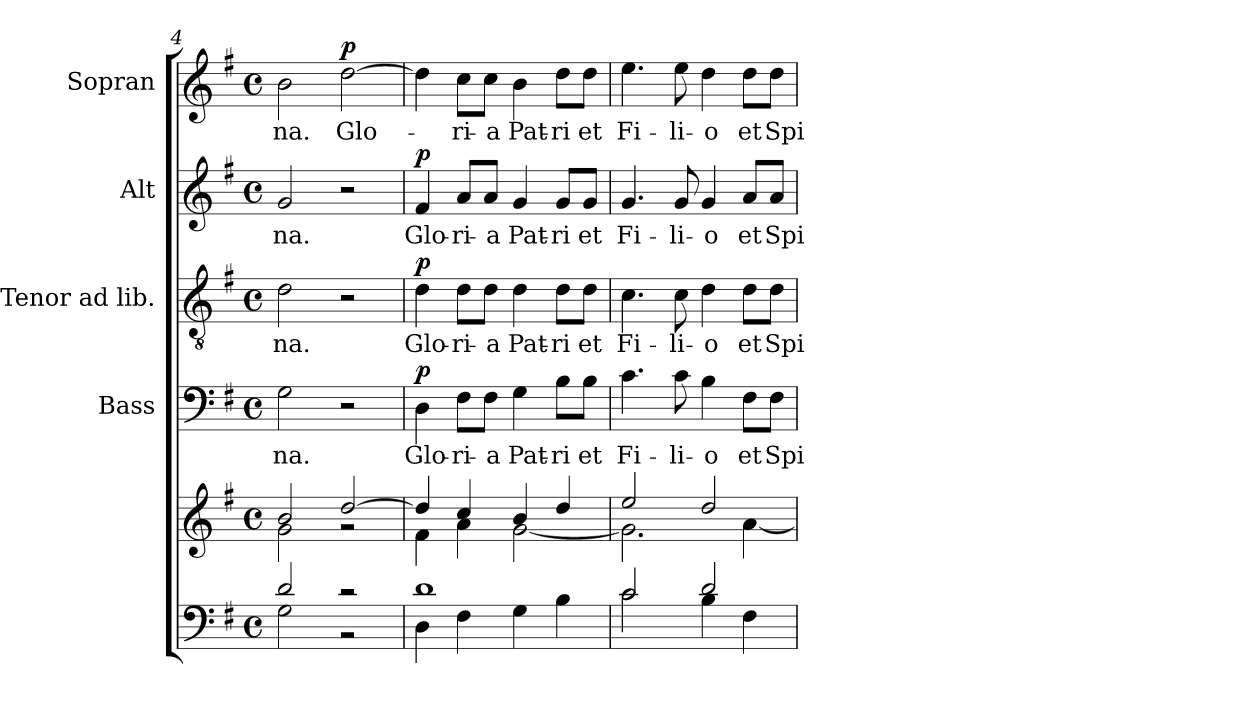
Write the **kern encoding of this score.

**kern	**kern	**kern	**text	**dynam	**kern	**text	**dynam	**kern	**text	**dynam	**kern	**text	**dynam
*part5	*part5	*part4	*part4	*part4	*part3	*part3	*part3	*part2	*part2	*part2	*part1	*part1	*part1
*staff6	*staff5	*staff4	*staff4	*staff4	*staff3	*staff3	*staff3	*staff2	*staff2	*staff2	*staff1	*staff1	*staff1
*	*	*I"Bass	*	*	*I"Tenor ad lib.	*	*	*I"Alt	*	*	*I"Sopran	*	*
*	*	*I'B.	*	*	*I'T.	*	*	*I'A.	*	*	*I'S.	*	*
*clefF4	*clefG2	*clefF4	*	*	*clefGv2	*	*	*clefG2	*	*	*clefG2	*	*
*k[f#]	*k[f#]	*k[f#]	*	*	*k[f#]	*	*	*k[f#]	*	*	*k[f#]	*	*
*G:	*G:	*G:	*	*	*G:	*	*	*G:	*	*	*G:	*	*
*M4/4	*M4/4	*M4/4	*	*	*M4/4	*	*	*M4/4	*	*	*M4/4	*	*
*met(c)	*met(c)	*met(c)	*	*	*met(c)	*	*	*met(c)	*	*	*met(c)	*	*
=4	=4	=4	=4	=4	=4	=4	=4	=4	=4	=4	=4	=4	=4
*^	*^	*	*	*	*	*	*	*	*	*	*	*	*
!	!	!	!	!	!LO:LY:b	!	!	!LO:LY:b	!	!	!LO:LY:b	!	!	!LO:LY:b	!
2d/	2G\	2b/	2g\	2G\	-na.	.	2d\	-na.	.	2g/	-na.	.	2b\	-na.	.
!	!	!	!	!	!	!	!	!	!	!	!	!	!	!LO:LY:b	!LO:DY:a
2r	2r	[>2dd/	2rg	2r	.	.	2r	.	.	2r	.	.	[2dd\	Glo-	p
=5	=5	=5	=5	=5	=5	=5	=5	=5	=5	=5	=5	=5	=5	=5	=5
!	!	!	!	!	!LO:LY:b	!LO:DY:a	!	!LO:LY:b	!LO:DY:a	!	!LO:LY:b	!LO:DY:a	!	!	!
1d	4D\	4dd/]	4f#\	4D\	Glo-	p	4d\	Glo-	p	4f#/	Glo-	p	4dd\]	.	.
!	!	!	!	!	!LO:LY:b	!	!	!LO:LY:b	!	!	!LO:LY:b	!	!	!LO:LY:b	!
.	4F#\	4cc/	4a\	8F#\L	-ri-	.	8d\L	-ri-	.	8a/L	-ri-	.	8cc\L	-ri-	.
!	!	!	!	!	!LO:LY:b	!	!	!LO:LY:b	!	!	!LO:LY:b	!	!	!LO:LY:b	!
.	.	.	.	8F#\J	-a	.	8d\J	-a	.	8a/J	-a	.	8cc\J	-a	.
!	!	!	!	!	!LO:LY:b	!	!	!LO:LY:b	!	!	!LO:LY:b	!	!	!LO:LY:b	!
.	4G\	4b/	[<2g\	4G\	Pat-	.	4d\	Pat-	.	4g/	Pat-	.	4b\	Pat-	.
!	!	!	!	!	!LO:LY:b	!	!	!LO:LY:b	!	!	!LO:LY:b	!	!	!LO:LY:b	!
.	4B\	4dd/	.	8B\L	-ri	.	8d\L	-ri	.	8g/L	-ri	.	8dd\L	-ri	.
!	!	!	!	!	!LO:LY:b	!	!	!LO:LY:b	!	!	!LO:LY:b	!	!	!LO:LY:b	!
.	.	.	.	8B\J	et	.	8d\J	et	.	8g/J	et	.	8dd\J	et	.
!!LO:LB:g=z
=6	=6	=6	=6	=6	=6	=6	=6	=6	=6	=6	=6	=6	=6	=6	=6
!	!	!	!	!	!LO:LY:b	!	!	!LO:LY:b	!	!	!LO:LY:b	!	!	!LO:LY:b	!
2c/	2c\	2ee/	2.g\]	4.c\	Fi-	.	4.c\	Fi-	.	4.g/	Fi-	.	4.ee\	Fi-	.
!	!	!	!	!	!LO:LY:b	!	!	!LO:LY:b	!	!	!LO:LY:b	!	!	!LO:LY:b	!
.	.	.	.	8c\	-li-	.	8c\	-li-	.	8g/	-li-	.	8ee\	-li-	.
!	!	!	!	!	!LO:LY:b	!	!	!LO:LY:b	!	!	!LO:LY:b	!	!	!LO:LY:b	!
2d/	4B\	2dd/	.	4B\	-o	.	4d\	-o	.	4g/	-o	.	4dd\	-o	.
!	!	!	!	!	!LO:LY:b	!	!	!LO:LY:b	!	!	!LO:LY:b	!	!	!LO:LY:b	!
.	4F#\	.	[<4a\	8F#\L	et	.	8d\L	et	.	8a/L	et	.	8dd\L	et	.
!	!	!	!	!	!LO:LY:b	!	!	!LO:LY:b	!	!	!LO:LY:b	!	!	!LO:LY:b	!
.	.	.	.	8F#\J	Spi-	.	8d\J	Spi-	.	8a/J	Spi-	.	8dd\J	Spi-	.
*v	*v	*	*	*	*	*	*	*	*	*	*	*	*	*	*
*	*v	*v	*	*	*	*	*	*	*	*	*	*	*	*
=	=	=	=	=	=	=	=	=	=	=	=	=	=
*-	*-	*-	*-	*-	*-	*-	*-	*-	*-	*-	*-	*-	*-
